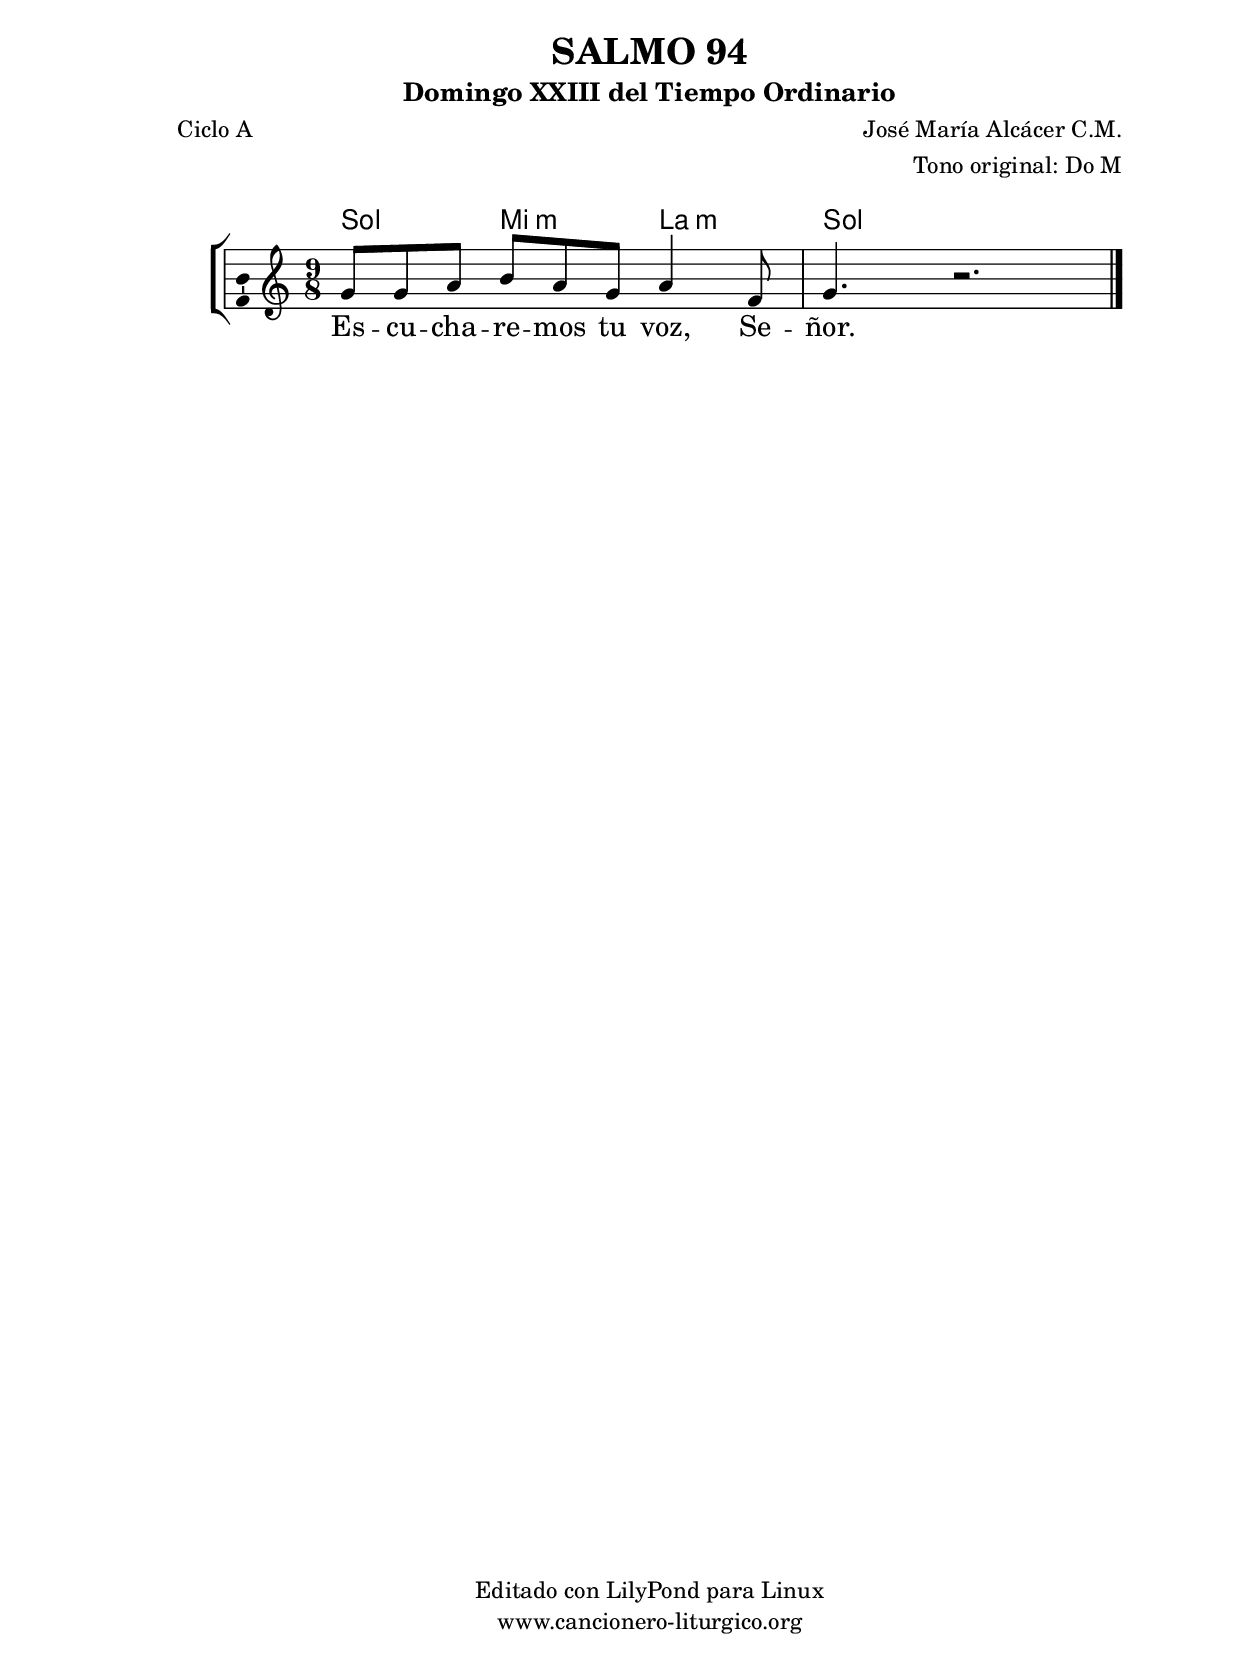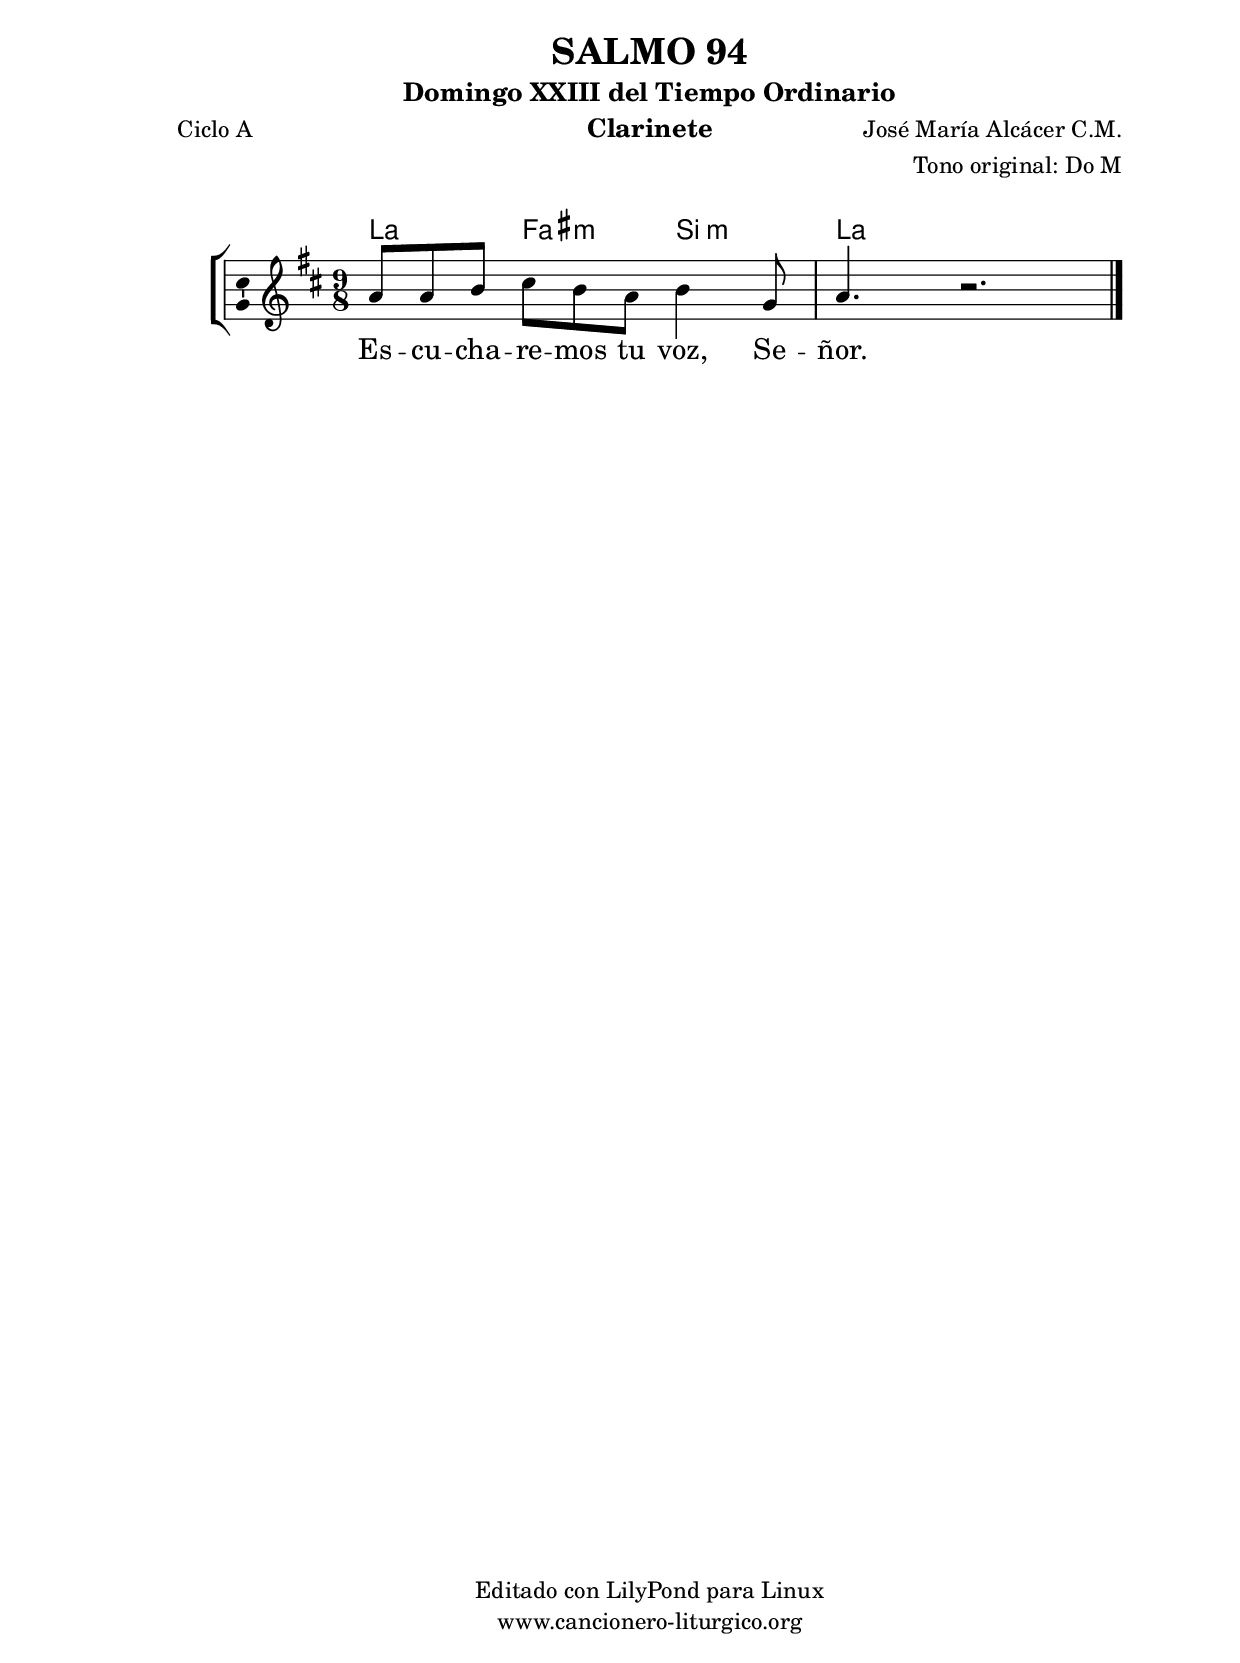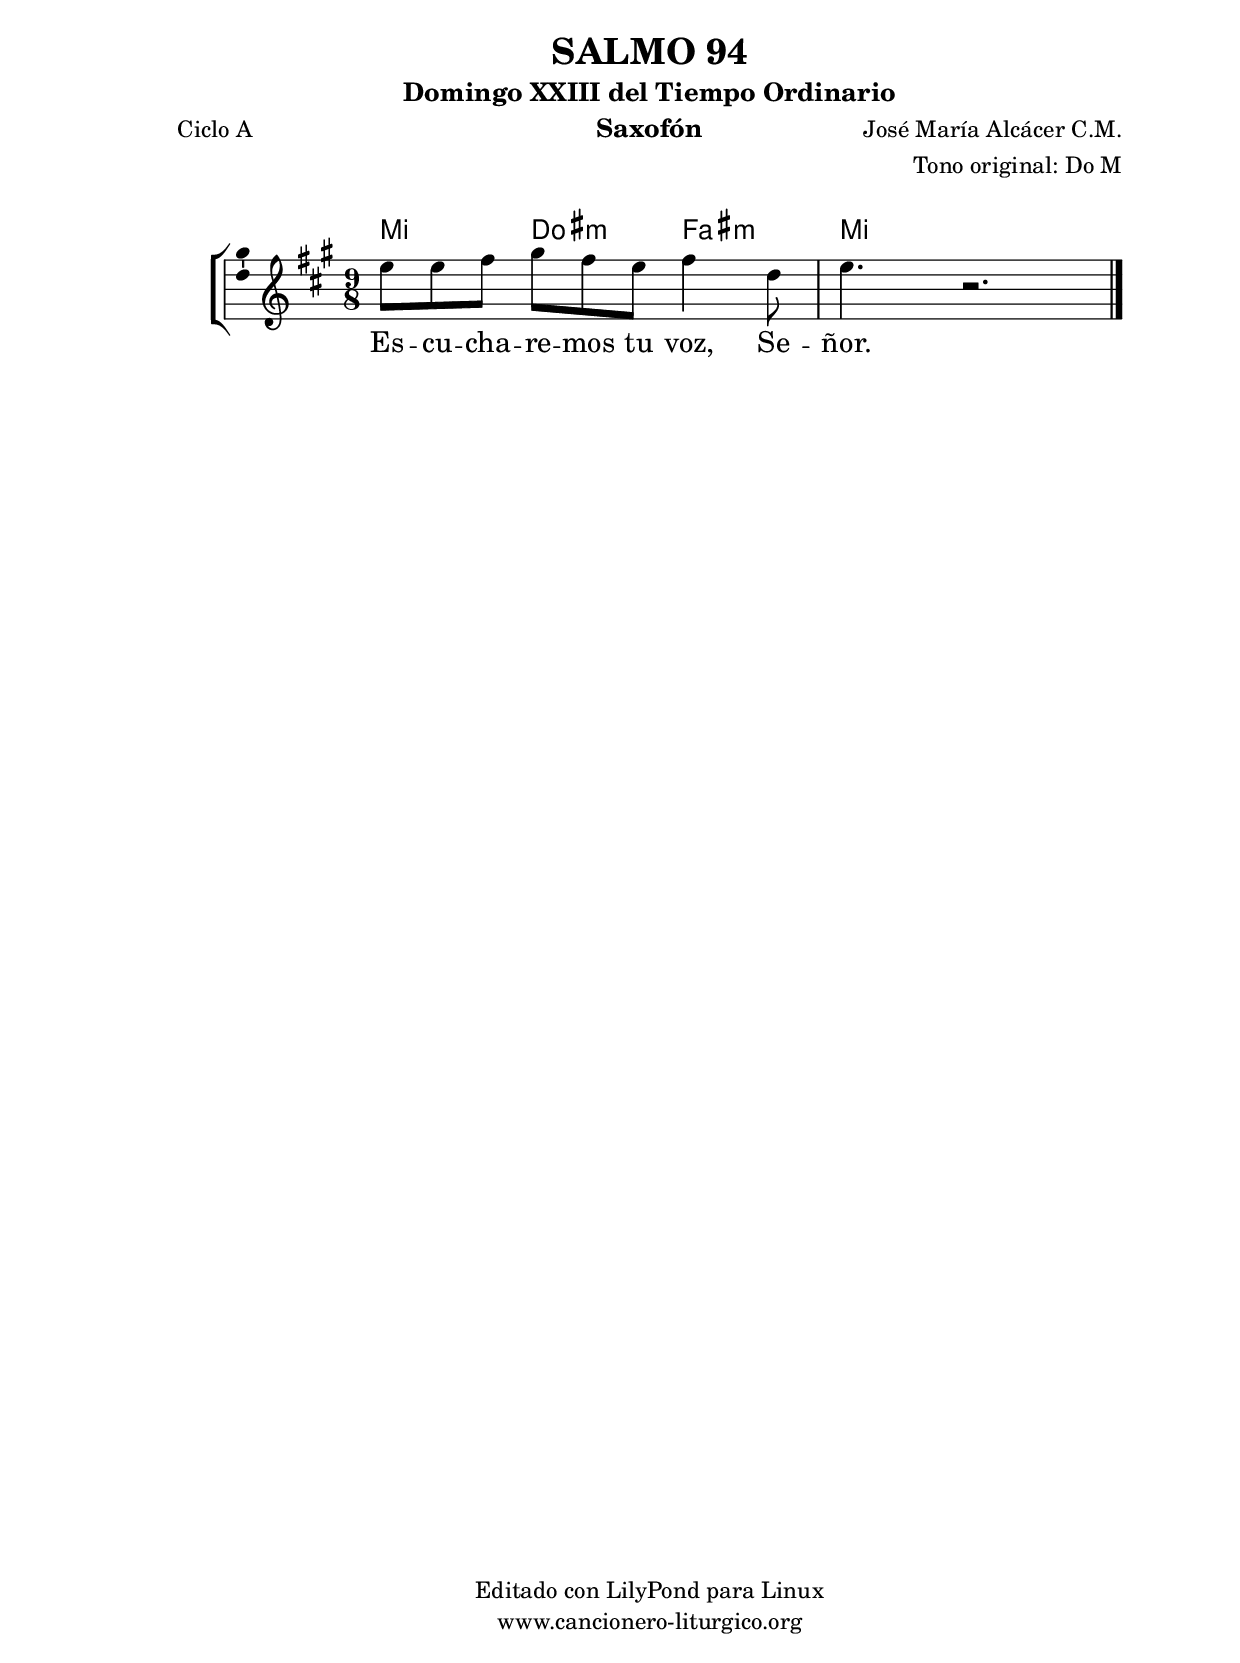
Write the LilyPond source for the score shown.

%
%para convertir .midi en .wav:
%timidity filename.midi -Ow -o finename.wav
%
%
%Para convertir de .wav a .mp3:
%lame -h -m j filename.wav
%
%
%para escuchar el midi:
%timidity nombrefichero.midi
%


%versión de lilypond para la que se ha escrito esta partitura:
\version "2.16.0"

	%Tamaño papel
	#(set-default-paper-size "a4")
	%Tamaño partitura
	#(set-global-staff-size 20)
	%No responde al pulsar sobre una nota
	#(ly:set-option 'point-and-click #f)

%parámetros del encabezamiento:
\header {
	title = "SALMO 94"
	subtitle = "Domingo XXIII del Tiempo Ordinario"
	composer = "José María Alcácer C.M."
	poet = "Ciclo A"
	meter = ""
	arranger = "Tono original: Do M"
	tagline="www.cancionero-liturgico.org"
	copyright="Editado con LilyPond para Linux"
	tiempo = "Ordinario"
	usos = "Salmo"
	letra = "Escucharemos tu voz, Señor."
	}

%parámetros asociados al papel:
\paper  {
	oddHeaderMarkup = \markup {\fill-line { \on-the-fly #not-first-page \fromproperty #'header:title \on-the-fly #not-first-page \fromproperty #'header:composer }}
	evenHeaderMarkup = \markup {\fill-line { \fromproperty #'header:composer \fromproperty #'header:title }}
	#(set-paper-size "a4")
	print-page-number = ##f
	first-page-number = 1
	print-first-page-number = ##f
%	head-separation = 3.0 \cm
	top-margin = 2.0 \cm
	bottom-margin = 0.5\cm
%%%	bottom-margin = -1.0\cm
	left-margin = 3.0 \cm
	line-width = 16.0 \cm 
	indent = 8\mm
	interscoreline = 2.\mm
	between-system-space = 15\mm
%	para que las partituras no llenen la hoja:
	ragged-bottom = ##t
%	idem para la última hoja:
	ragged-last-bottom = ##f
%	para que las partituras llenen el ancho del papel:
	ragged-last = ##f
	after-title-space = 2.5 \cm
%page-count=1
%system-count=8

	%Flexible Vertical Spacing
%	markup-markup-spacing =
%	#'((basic-distance . 15) (minimum-distance . 15) (padding . 3))
	markup-system-spacing =
	#'((basic-distance . 15) (minimum-distance . 15) (padding . 3))
	system-system-spacing =
	#'((basic-distance . 15) (minimum-distance . 15) (padding . 3))
	score-system-spacing =
	#'((basic-distance . 15) (minimum-distance . 15) (padding . 5))
%	top-system-spacing = % header
%	#'((basic-distance . 8) (minimum-distance . 0) (padding . 3))
%	top-markup-spacing =
%	#'((basic-distance . 20) (minimum-distance . 20) (padding . 3))
	last-bottom-spacing = % footer
	#'((basic-distance . 5) (minimum-distance . 5) (padding . 3))
%	score-markup-spacing =
%	#'((basic-distance . 16) (minimum-distance . 13) (padding . 3))

	}


%parámetros que afectan a toda la partitura:
global =  {
	%clave de sol (G):
	\clef G
	%armadura:
%	\transpose e f
	\key c \major
	\tempo 4.=54
	\set Score.tempoHideNote = ##t
	}


acordes = {
	\italianChords
	\chordmode {
%	\transpose e f
{

g4. e:m a:m g

	}
	}
}

melodia = 
%	\transpose e f
{
	\relative c''{

\time 9/8

g8 g a b a g a4 f8
g4. r2.

	\bar "|."
	}
	}


texto = \lyricmode {
Es -- cu -- cha -- re -- mos tu voz, Se -- ñor.
	}


acordesStaff = \context ChordNames = acordesStaff <<
	\set chordChanges = ##t
	\acordes
	>>


vozStaff = \context Voice = vozStaff
\with {\consists "Ambitus_engraver"}
<<
%	\set Staff.instrumentName = ""
%	\set Staff.shortInstrumentName = ""
%	\set Staff.midiInstrument = #"clarinet"
%	\set Staff.midiInstrument = #"cello"
%	\set Staff.midiInstrument = #"flute"
	\set Staff.midiInstrument = #"electric guitar (jazz)"
%	\set Staff.midiInstrument = #"english horn"
%	\set Staff.midiInstrument = #"violin"
%	\set Staff.midiInstrument = #"glockenspiel"
	\set Staff.midiMinimumVolume = #0.7
	\set Staff.midiMaximumVolume = #0.9
	\global
	\melodia
	>>


textoStaff = \context Lyrics = textoStaff <<
	\lyricsto vozStaff \texto
	>>

\book {
	\score {
		\context ChoirStaff {
			\override StaffGroup.SystemStartBracket #'collapse-height = #1
			\override Score.SystemStartBar #'collapse-height = #1
			<<
			\acordesStaff
			\vozStaff
			\textoStaff
			>>
			}
		\layout {
	    		\context {
				\Lyrics
				\override LyricText #'font-size = #2
				}
	   		 \context {
				\Score
				%fontSize = #3
				\override StaffSymbol #'staff-space = #(magstep +3)
				%\override Beam #'thickness = #0.55
				%\override SpacingSpanner #'spacing-increment = #1.0
				%\override Slur #'height-limit = #1.5
				}
			}
		}
	\score {
		\unfoldRepeats
		\context ChoirStaff {
			<<
			\acordesStaff
			\vozStaff
			>>
			}
		\midi {
	  		\context {
	  			\Score
				tempoWholesPerMinute = #(ly:make-moment 70 4)
				}
			}
		}
	}

%Partitura para clarinete
#(define output-suffix "C")
\book {
	\header{
		instrument = "Clarinete"
		}
	\score {
		\context ChoirStaff {
			\override StaffGroup.SystemStartBracket #'collapse-height = #1
			\override Score.SystemStartBar #'collapse-height = #1
\transpose c d
			<<
			\acordesStaff
			\vozStaff
			\textoStaff
			>>
			}
		\layout {
	    		\context {
				\Lyrics
				\override LyricText #'font-size = #2
				}
	   		 \context {
				\Score
				%fontSize = #3
				\override StaffSymbol #'staff-space = #(magstep +3)
				%\override Beam #'thickness = #0.55
				%\override SpacingSpanner #'spacing-increment = #1.0
				%\override Slur #'height-limit = #1.5
				}
			}
		}
	}

%Partitura para saxofón
#(define output-suffix "S")
\book {
	\header{
		instrument = "Saxofón"
		}
	\score {
		\context ChoirStaff {
			\override StaffGroup.SystemStartBracket #'collapse-height = #1
			\override Score.SystemStartBar #'collapse-height = #1
\transpose c a
			<<
			\acordesStaff
			\vozStaff
			\textoStaff
			>>
			}
		\layout {
	    		\context {
				\Lyrics
				\override LyricText #'font-size = #2
				}
	   		 \context {
				\Score
				%fontSize = #3
				\override StaffSymbol #'staff-space = #(magstep +3)
				%\override Beam #'thickness = #0.55
				%\override SpacingSpanner #'spacing-increment = #1.0
				%\override Slur #'height-limit = #1.5
				}
			}
		}
	}

